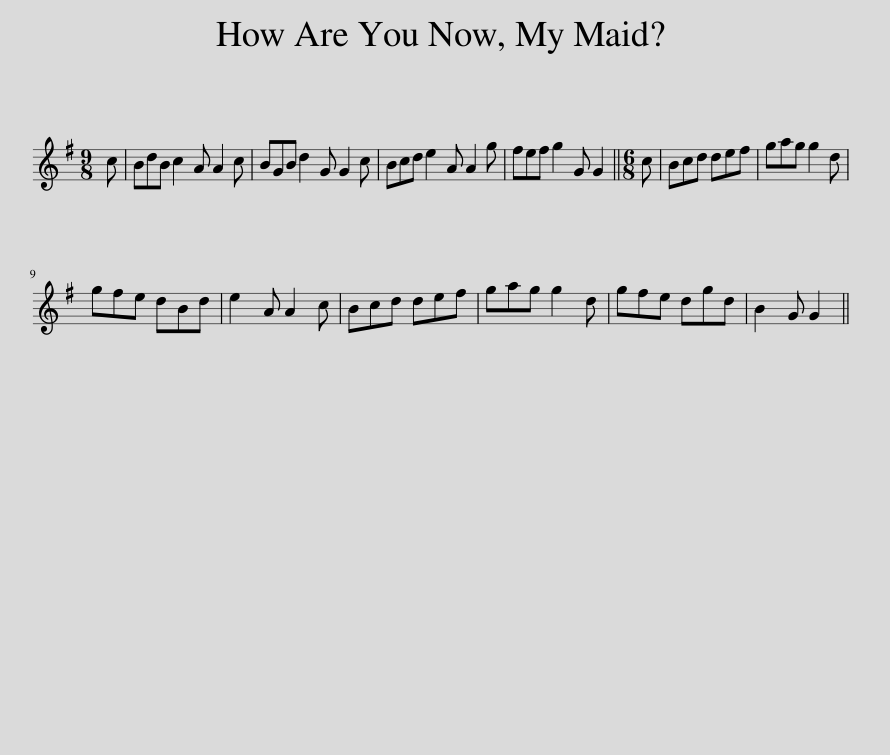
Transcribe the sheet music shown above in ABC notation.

X:1
L:1/8
M:9/8
I:linebreak $
K:G
V:1 treble
V:1
 c | BdB c2 A A2 c | BGB d2 G G2 c | Bcd e2 A A2 g | fef g2 G G2 || %5
[M:6/8] c | Bcd def | gag g2 d |$ gfe dBd | e2 A A2 c | %10
 Bcd def | gag g2 d | gfe dgd | B2 G G2 || %14
